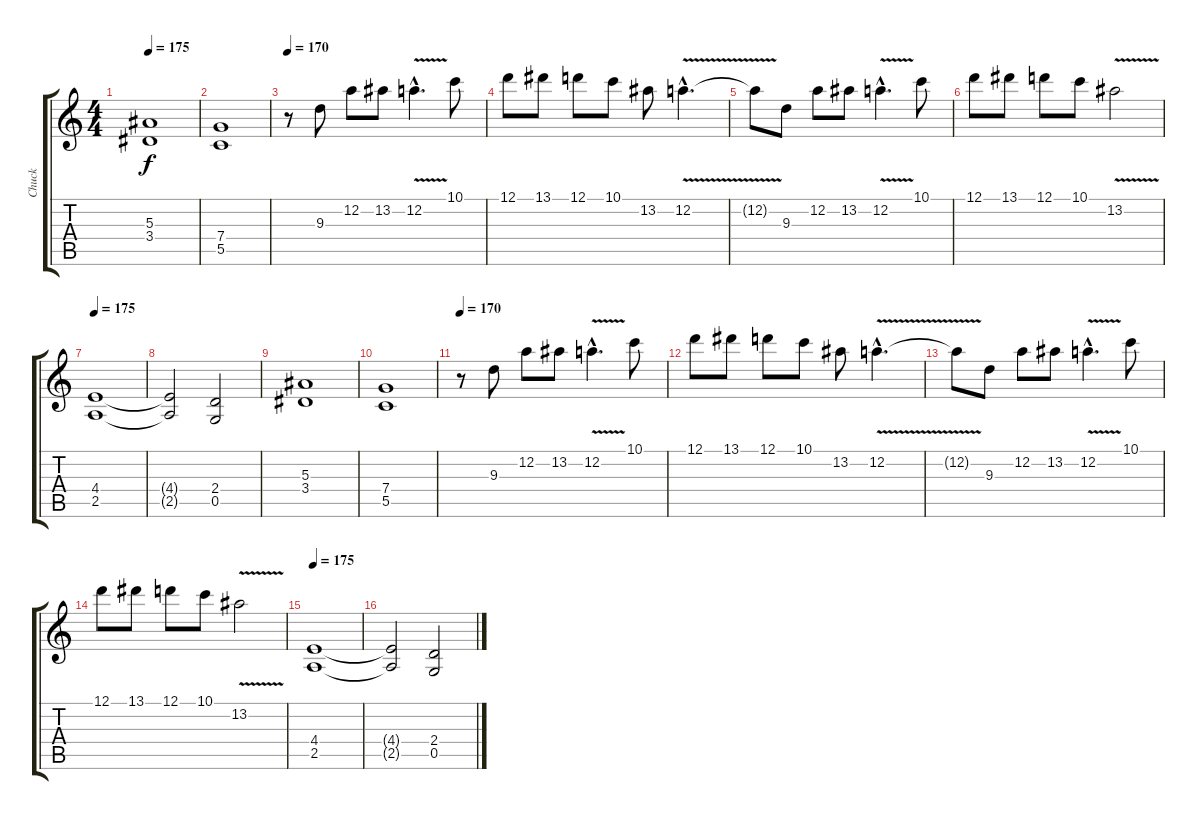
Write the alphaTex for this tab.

\track ("Chuck" "Chuck") {instrument distortionguitar}
\staff {score tabs}
\tuning (D4 A3 F3 C3 G2 D2) {hide}
\ts (4 4)
\tempo 175
\clef g2
\ks c
(5.3 3.4).1{dy f} |
(7.4 5.5).1 |
\tempo 170
r.8 9.3.8 12.2.8 13.2.8 12.2{v hac}.4{d} 10.1.8 |
12.1.8 13.1.8 12.1.8 10.1.8 13.2.8 12.2{v hac}.4{d} |
12.2{v t}.8 9.3.8 12.2.8 13.2.8 12.2{v hac}.4{d} 10.1.8 |
12.1.8 13.1.8 12.1.8 10.1.8 13.2{v}.2 |
\tempo 175
(4.4 2.5).1 |
(4.4{t} 2.5{t}).2 (2.4 0.5).2 |
(5.3 3.4).1 |
(7.4 5.5).1 |
\tempo 170
r.8 9.3.8 12.2.8 13.2.8 12.2{v hac}.4{d} 10.1.8 |
12.1.8 13.1.8 12.1.8 10.1.8 13.2.8 12.2{v hac}.4{d} |
12.2{v t}.8 9.3.8 12.2.8 13.2.8 12.2{v hac}.4{d} 10.1.8 |
12.1.8 13.1.8 12.1.8 10.1.8 13.2{v}.2 |
\tempo 175
(4.4 2.5).1 |
(4.4{t} 2.5{t}).2 (2.4 0.5).2
